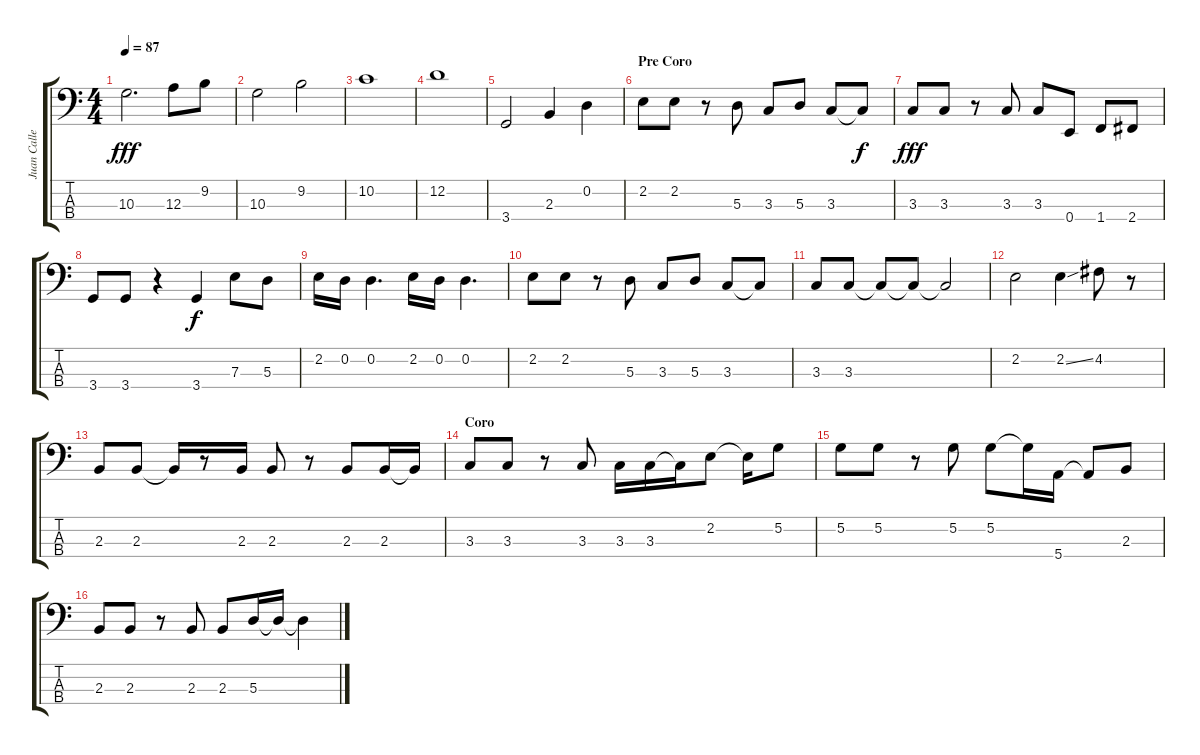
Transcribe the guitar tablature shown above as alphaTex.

\track ("Juan Calleros" "Juan Calle") {instrument electricbassfinger}
\staff {score tabs}
\tuning (G2 D2 A1 E1) {hide}
\ts (4 4)
\tempo 87
\clef f4
\ks c
10.3.2{d dy fff} 12.3.8 9.2.8 |
10.3.2 9.2.2 |
10.2.1 |
12.2.1 |
3.4.2 2.3.4 0.2.4 |
\section ("" "Pre Coro")
2.2.8 2.2.8 r.8 5.3.8 3.3.8 5.3.8 3.3.8 3.3{t}.8{dy f} |
3.3.8{dy fff} 3.3.8 r.8 3.3.8 3.3.8 0.4.8 1.4.8 2.4.8 |
3.4.8 3.4.8 r.4 3.4.4{dy f} 7.3.8 5.3.8 |
2.2.16 0.2.16 0.2.4{d} 2.2.16 0.2.16 0.2.4{d} |
2.2.8 2.2.8 r.8 5.3.8 3.3.8 5.3.8 3.3.8 3.3{t}.8 |
3.3.8 3.3.8 3.3{t}.8 3.3{t}.8 3.3{t}.2 |
2.2.2 2.2{ss}.4 4.2.8 r.8 |
2.3.8 2.3.8 2.3{t}.16 r.8 2.3.16 2.3.8 r.8 2.3.8 2.3.16 2.3{t}.16 |
\section ("" "Coro")
3.3.8 3.3.8 r.8 3.3.8 3.3.16 3.3.16 3.3{t}.16 2.2.8 2.2{t}.16 5.2.8 |
5.2.8 5.2.8 r.8 5.2.8 5.2.8 5.2{t}.16 5.4.16 5.4{t}.8 2.3.8 |
2.3.8 2.3.8 r.8 2.3.8 2.3.8 5.3.16 5.3{t}.16 5.3{t}.4
